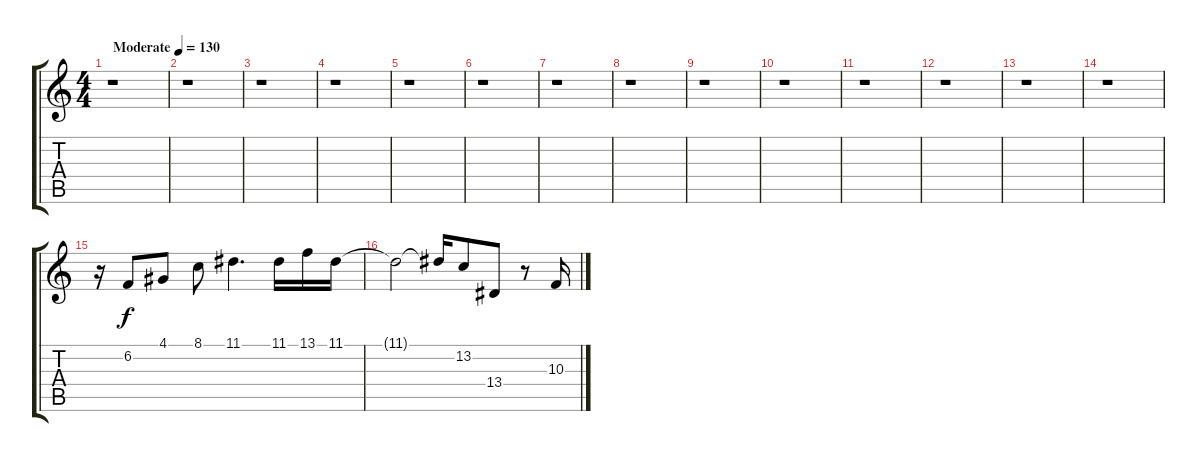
\track "" {instrument lead2sawtooth}
\staff {score tabs}
\tuning (E4 B3 G3 D3 A2 E2) {hide}
\ts (4 4)
\tempo (130 "Moderate")
\clef g2
\ks c
r.1{dy f instrument lead2sawtooth} |
r.1 |
r.1 |
r.1 |
r.1 |
r.1 |
r.1 |
r.1 |
r.1 |
r.1 |
r.1 |
r.1 |
r.1 |
r.1 |
r.16 6.2.8 4.1.8 8.1.8 11.1.4{d} 11.1.16 13.1.16 11.1.16 |
11.1{t}.2 11.1{t}.16 13.2.8 13.4.8 r.8 10.3.16
